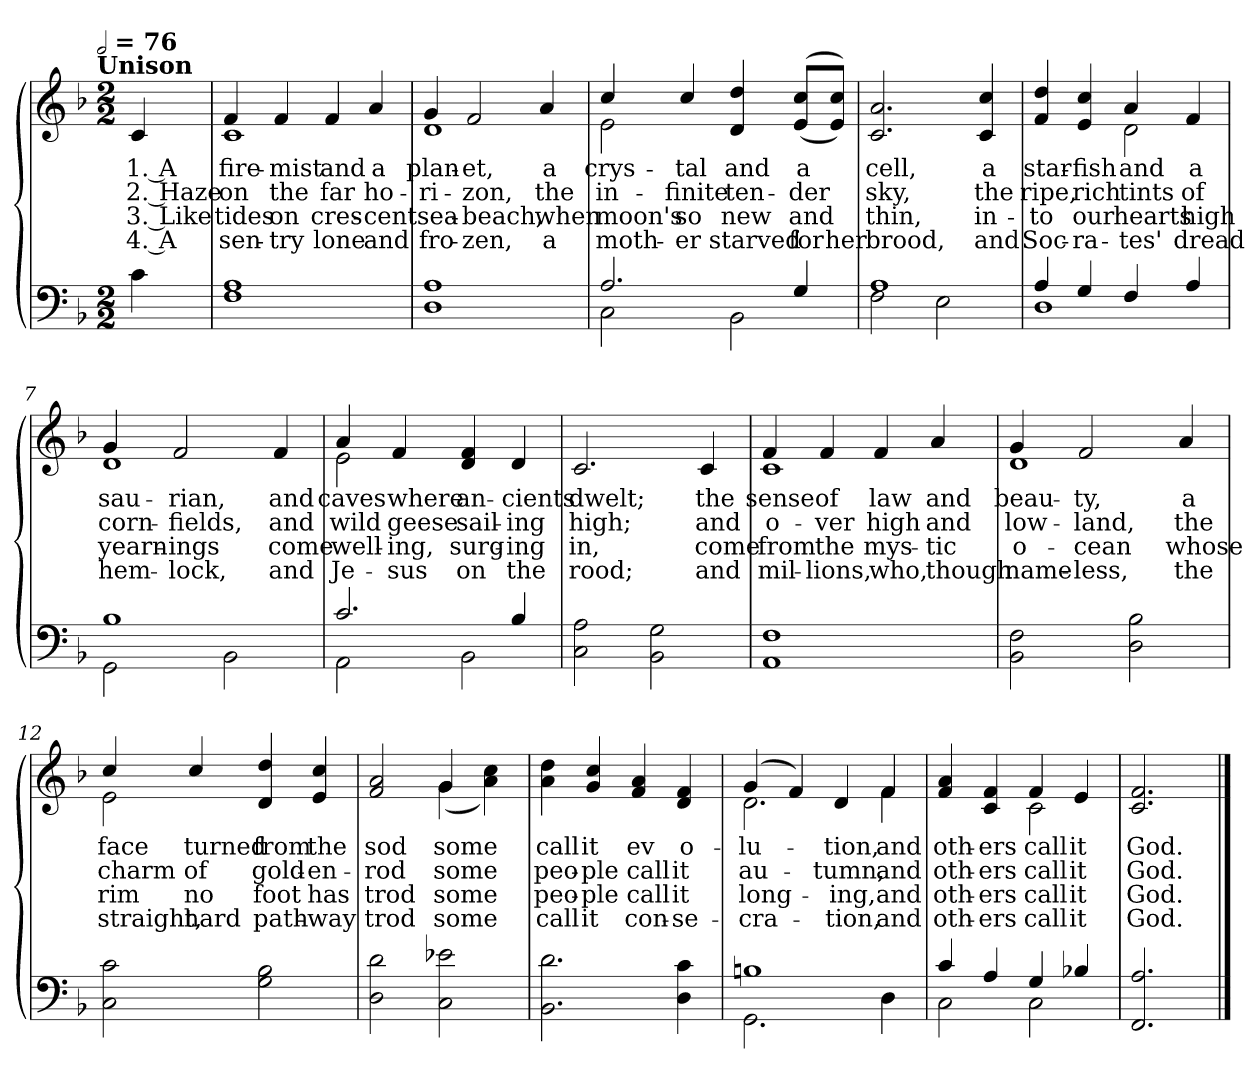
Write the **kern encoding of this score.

**kern	**kern	**text	**text	**text	**text
*part1	*part1	*part1	*part1	*part1	*part1
*staff2	*staff1	*staff1	*staff1	*staff1	*staff1
*clefF4	*clefG2	*	*	*	*
*k[b-]	*k[b-]	*	*	*	*
!!LO:TX:omd:t=[half] = 76\nUnison
*M2/2	*M2/2	*	*	*	*
*MM152	*MM152	*	*	*	*
=1	=1	=1	=1	=1	=1
4c\	4c/	1. A	2. Haze	3. Like	4. A
=2	=2	=2	=2	=2	=2
*	*^	*	*	*	*
1F 1A	4f/	1c	-fire-	on	tides	sen-
.	4f/	.	mist	the	on	-try
.	4f/	.	and	far	cres-	lone
.	4a/	.	a	ho-	-cent	and
=3	=3	=3	=3	=3	=3	=3
1D 1A	4g/	1d	-plan-	-ri-	sea-	fro-
.	2f/	.	et,	-zon,	-beach,	-zen,
.	4a/	.	a	the	when	a
=4	=4	=4	=4	=4	=4	=4
*^	*	*	*	*	*	*
2.A/	2C\	4cc/	2e\	-crys-	in-	moon's	moth-
.	.	4cc/	.	tal	-finite	so	-er
.	2BB-\	4d/ 4dd/	2ryy	and	ten-	new	starved
4G/	.	(>(>8e 8ccL	.	a	-der	and	for
.	.	8e 8ccJ))	.	.	.	.	her
*	*	*v	*v	*	*	*	*
=5	=5	=5	=5	=5	=5	=5
1A	2F\	2.c/ 2.a/	cell,	sky,	thin,	brood,
.	2E\	.	.	.	.	.
.	.	4c/ 4cc/	a	the	in-	and
!!LO:LB:g=z
=6	=6	=6	=6	=6	=6	=6
*	*	*^	*	*	*	*
4A/	1D	4f/ 4dd/	2ryy	-star-	ripe,	-to	Soc-
4G/	.	4e/ 4cc/	.	-fish	rich	our	-ra-
4F/	.	4a/	2d\	and	tints	hearts	-tes'
4A/	.	4f/	.	a	of	high	dread
=7	=7	=7	=7	=7	=7	=7	=7
1B-	2GG\	4g/	1d	-sau-	corn-	yearn-	hem-
.	.	2f/	.	rian,	-fields,	-ings	-lock,
.	2BB-\	.	.	.	.	.	.
.	.	4f/	.	and	and	come	and
=8	=8	=8	=8	=8	=8	=8	=8
2.c/	2AA\	4a/	2e\	-caves	wild	well-	Je-
.	.	4f/	.	where	geese	-ing,	-sus
.	2BB-\	4d/ 4f/	2ryy	an-	sail-	surg-	on
4B-/	.	4d/	.	cients	-ing	-ing	the
*v	*v	*	*	*	*	*	*
*	*v	*v	*	*	*	*
=9	=9	=9	=9	=9	=9
2C\ 2A\	2.c/	dwelt;	high;	in,	rood;
2BB-\ 2G\	.	.	.	.	.
.	4c/	the	and	come	and
!!LO:LB:g=z
=10	=10	=10	=10	=10	=10
*	*^	*	*	*	*
1AA 1F	4f/	1c	-sense	o-	from	mil-
.	4f/	.	of	-ver	the	-lions,
.	4f/	.	law	high	mys-	who,
.	4a/	.	and	and	-tic	though
=11	=11	=11	=11	=11	=11	=11
2BB-\ 2F\	4g/	1d	-beau-	low-	o-	name-
.	2f/	.	ty,	-land,	-cean	-less,
2D\ 2B-\	.	.	.	.	.	.
.	4a/	.	a	the	whose	the
=12	=12	=12	=12	=12	=12	=12
2C\ 2c\	4cc/	2e\	face	charm	rim	straight,
.	4cc/	.	turned	of	no	hard
2G\ 2B-\	4d/ 4dd/	2ryy	-from	gold-	foot	path-
.	4e/ 4cc/	.	the	-en-	has	-way
=13	=13	=13	=13	=13	=13	=13
2D\ 2d\	2f/ 2a/	2ryy	sod	-rod	trod	trod
2C\ 2e-X\	4g/	(>4g\	some	some	some	some
.	4ryy	4a\ 4cc\)	.	.	.	.
*	*v	*v	*	*	*	*
!!LO:LB:g=z
=14	=14	=14	=14	=14	=14
2.BB-\ 2.d\	4a\ 4dd\	call	peo-	peo-	call
.	4g/ 4cc/	-it	-ple	-ple	it
.	4f/ 4a/	ev	call	call	con-
4D\ 4c\	4d/ 4f/	o-	it	it	-se-
=15	=15	=15	=15	=15	=15
*^	*^	*	*	*	*
1Bn	2.GG\	(>4g/	2.d\	lu-	au-	long-	-cra-
.	.	4f/)	.	.	.	.	.
.	.	4d/	.	-tion,	-tumn,	-ing,	-tion,
.	4D\	4f/	4f\	and	and	and	and
=16	=16	=16	=16	=16	=16	=16	=16
4c/	2C\	4f/ 4a/	2ryy	oth-	oth-	oth-	oth-
4A/	.	4c/ 4f/	.	-ers	-ers	-ers	-ers
4G/	2C\	4f/	2c\	call	call	call	call
4B-X/	.	4e/	.	it	it	it	it
*v	*v	*	*	*	*	*	*
*	*v	*v	*	*	*	*
=17	=17	=17	=17	=17	=17
2.FF/ 2.A/	2.c/ 2.f/	God.	God.	God.	God.
==	==	==	==	==	==
*-	*-	*-	*-	*-	*-
